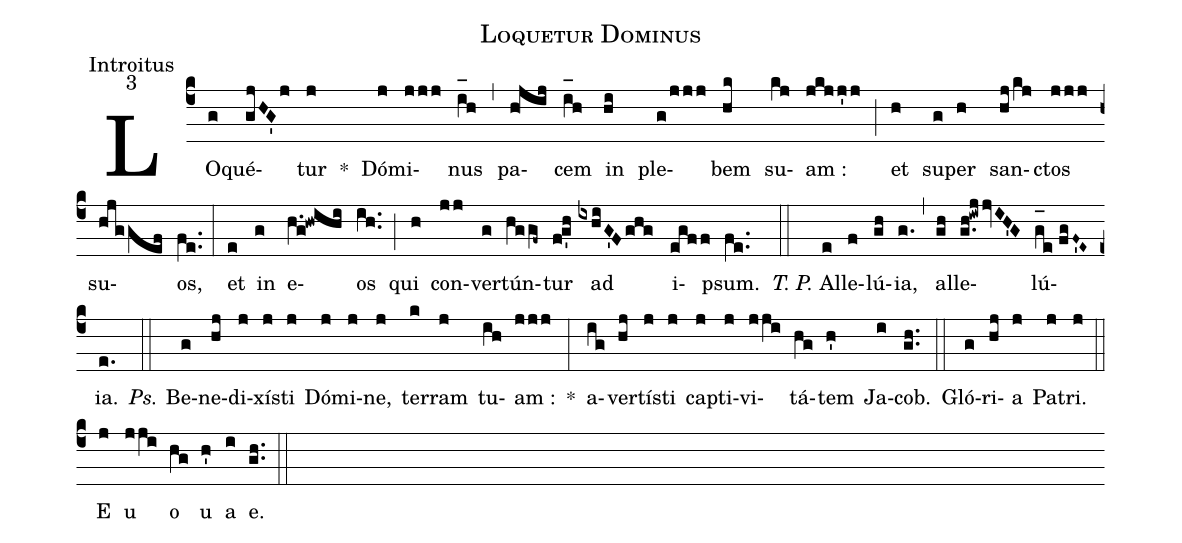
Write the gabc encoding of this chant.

name:Loquetur Dominus;
office-part:Introitus;
mode:3;
%%
(c4) LO(g)qué(gjHG'j)tur(j) *() Dó(j)mi(jjj)nus(i_[oh:h]h) (,) pa(h!jij)cem(i_[oh:h]h) in(hi) ple(g/jjj)bem(hk) su(kj)am :(jkjj'j) (;) et(h) su(g)per(h) san(hj/kj)ctos(jjj) su(hjggef)os,(fe..) (:) et(e) in(g) e(h.g!hwihi)os(ih..) (;) qui(h) con(jj)ver(g)tún(hggf~)tur(fg'h) ad(ixhiG'Fghg) i(egff)psum.(fe..) (::) <i>T. P.</i> Al(e)le(f)lú(gh){ia},(g.) (,) al(gh)le(g.h!iwjjvIH'G)lú(g_[oh:h]e//fgF~'E~){ia}.(e.) (::) <i>Ps.</i> Be(g)ne(hj)di(j)xí(j)sti(j) Dó(j)mi(j)ne,(j) ter(k)ram(j) tu(ih)am :(jjj) *(:) a(ig)ver(hj)tí(j)sti(j) ca(j)pti(j)vi(jji)tá(hg)tem(h') Ja(i)cob.(gh..) (::) Gló(g)ri(hj)a(j) Pa(j)tri.(j) (::) <eu>E(j) u(jji) o(hg) u(h') a(i) e.</eu>(gh..) (::)
